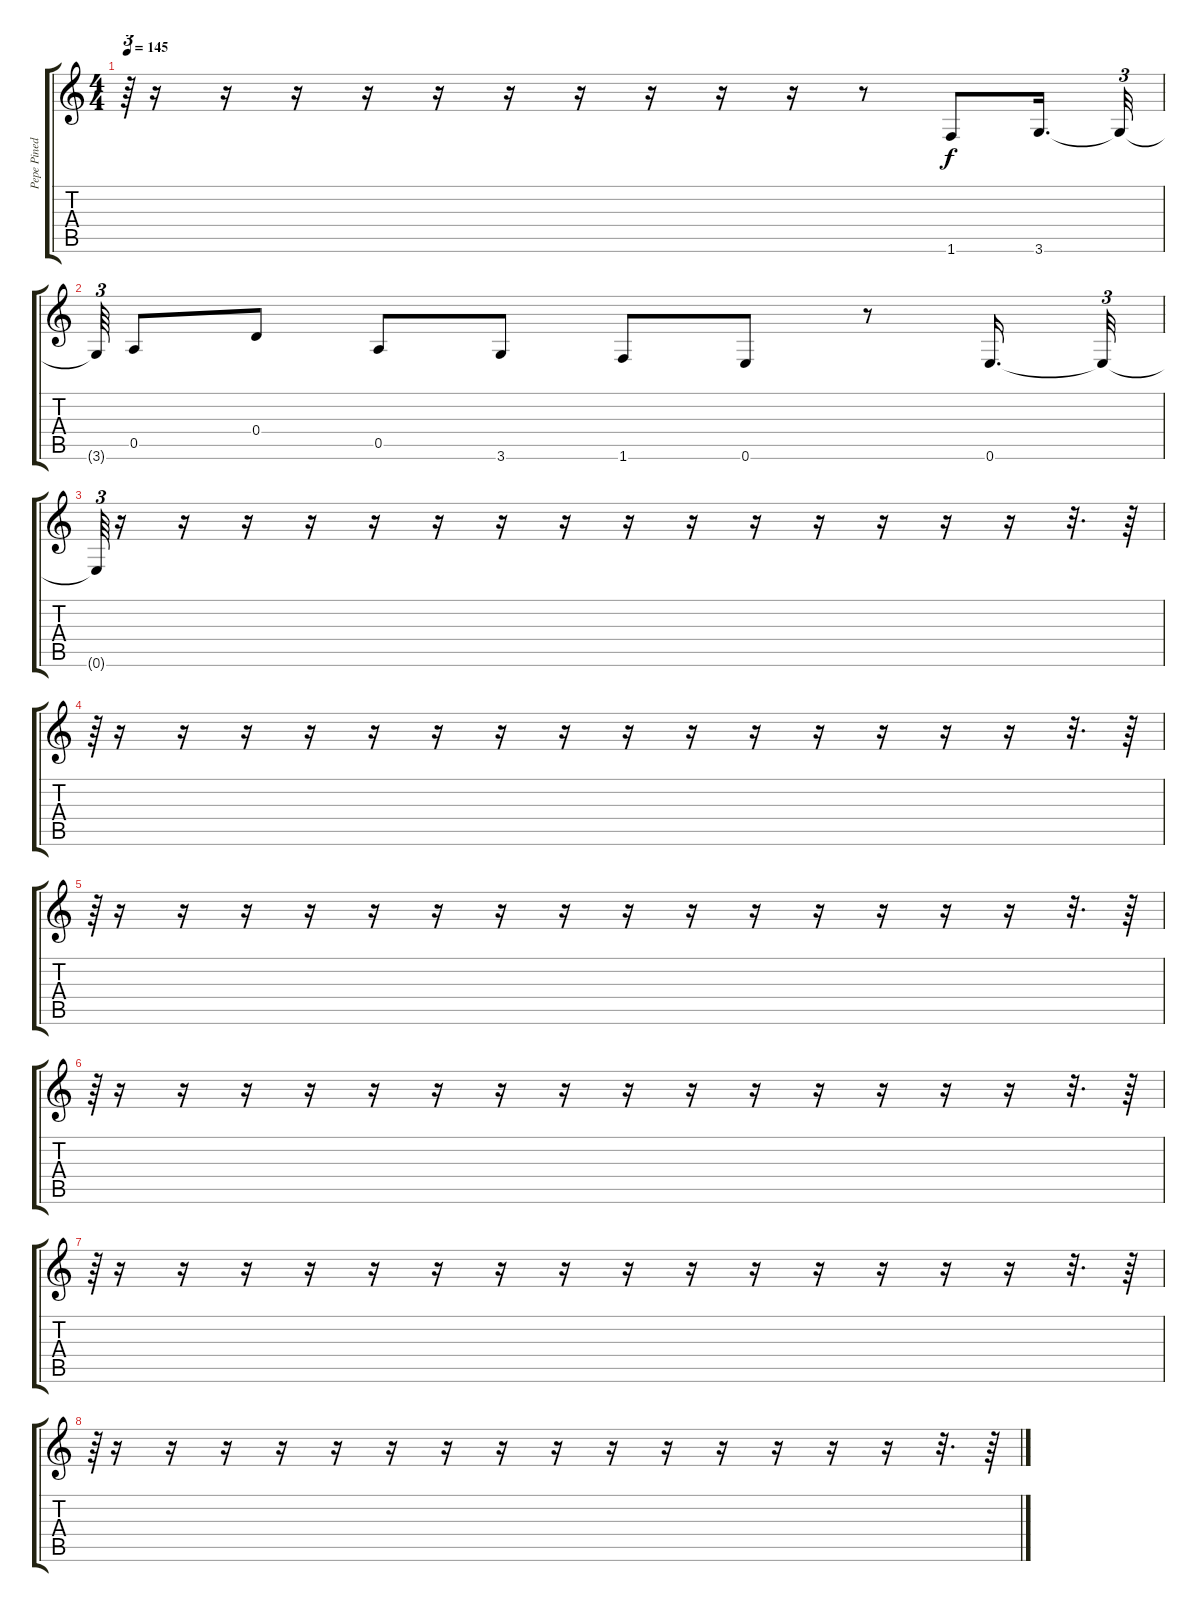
\track ("Pepe Pineda" "Pepe Pined") {instrument electricbasspick}
\staff {score tabs}
\tuning (E4 B3 G3 D3 A2 E2) {hide}
\ts (4 4)
\tempo 145
\clef g2
\ks c
r.64{tu (3 2) dy f} r.16 r.16 r.16 r.16 r.16 r.16 r.16 r.16 r.16 r.16 r.8 1.6.8 3.6.16{d} 3.6{t}.32{tu (3 2)} |
3.6{t}.64{tu (3 2)} 0.5.8 0.4.8 0.5.8 3.6.8 1.6.8 0.6.8 r.8 0.6.16{d} 0.6{t}.32{tu (3 2)} |
0.6{t}.64{tu (3 2)} r.16 r.16 r.16 r.16 r.16 r.16 r.16 r.16 r.16 r.16 r.16 r.16 r.16 r.16 r.16 r.32{d} r.64 |
r.64{tu (3 2)} r.16 r.16 r.16 r.16 r.16 r.16 r.16 r.16 r.16 r.16 r.16 r.16 r.16 r.16 r.16 r.32{d} r.64 |
r.64{tu (3 2)} r.16 r.16 r.16 r.16 r.16 r.16 r.16 r.16 r.16 r.16 r.16 r.16 r.16 r.16 r.16 r.32{d} r.64 |
r.64{tu (3 2)} r.16 r.16 r.16 r.16 r.16 r.16 r.16 r.16 r.16 r.16 r.16 r.16 r.16 r.16 r.16 r.32{d} r.64 |
r.64{tu (3 2)} r.16 r.16 r.16 r.16 r.16 r.16 r.16 r.16 r.16 r.16 r.16 r.16 r.16 r.16 r.16 r.32{d} r.64 |
r.64{tu (3 2)} r.16 r.16 r.16 r.16 r.16 r.16 r.16 r.16 r.16 r.16 r.16 r.16 r.16 r.16 r.16 r.32{d} r.64
